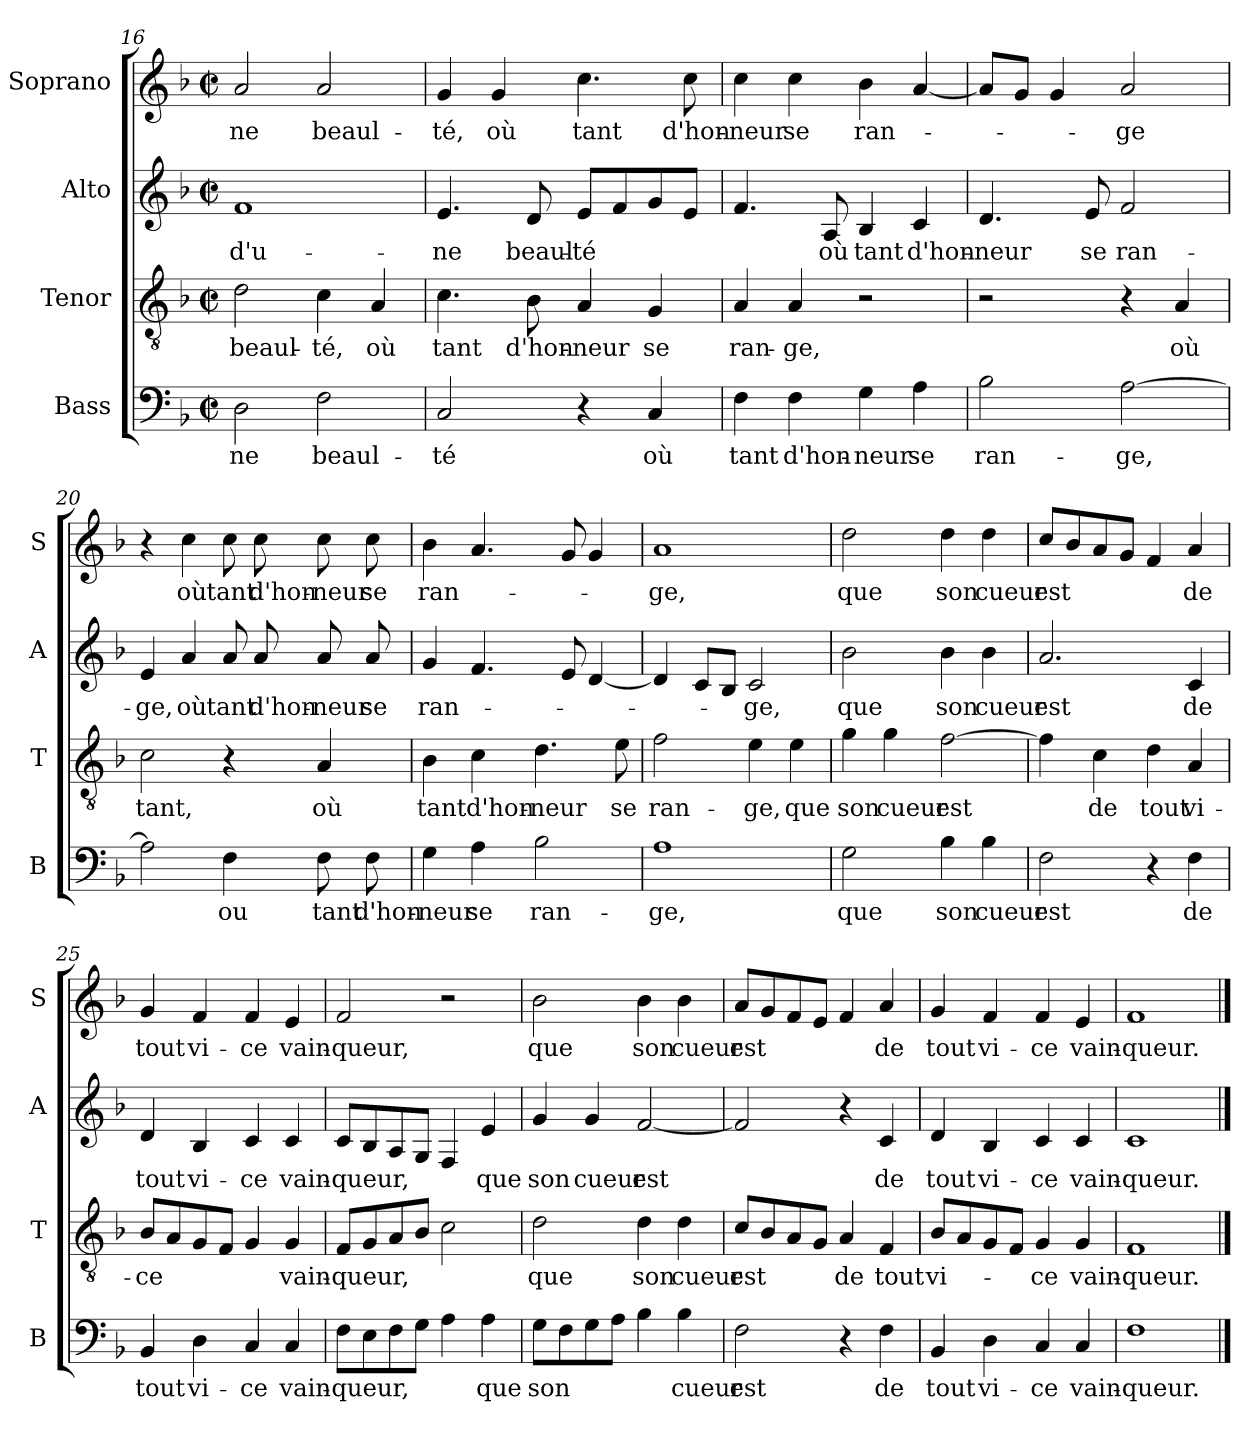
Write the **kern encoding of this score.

**kern	**text	**kern	**text	**kern	**text	**kern	**text
*part4	*part4	*part3	*part3	*part2	*part2	*part1	*part1
*staff4	*staff4	*staff3	*staff3	*staff2	*staff2	*staff1	*staff1
*I"Bass	*	*I"Tenor	*	*I"Alto	*	*I"Soprano	*
*I'B	*	*I'T	*	*I'A	*	*I'S	*
!!LO:LB:g=z
*clefF4	*	*clefGv2	*	*clefG2	*	*clefG2	*
*k[b-]	*	*k[b-]	*	*k[b-]	*	*k[b-]	*
*F:	*	*F:	*	*F:	*	*F:	*
*M2/2	*	*M2/2	*	*M2/2	*	*M2/2	*
*met(c|)	*	*met(c|)	*	*met(c|)	*	*met(c|)	*
=16	=16	=16	=16	=16	=16	=16	=16
!	!LO:LY:b	!	!LO:LY:b	!	!LO:LY:b	!	!LO:LY:b
2D\	-ne	2d\	beaul-	1f	d'u-	2a/	-ne
!	!LO:LY:b	!	!LO:LY:b	!	!	!	!LO:LY:b
2F\	beaul-	4c\	-té,	.	.	2a/	beaul-
!	!	!	!LO:LY:b	!	!	!	!
.	.	4A/	où	.	.	.	.
=17	=17	=17	=17	=17	=17	=17	=17
!	!LO:LY:b	!	!LO:LY:b	!	!LO:LY:b	!	!LO:LY:b
2C/	-té	4.c\	tant	4.e/	-ne	4g/	-té,
!	!	!	!	!	!	!	!LO:LY:b
.	.	.	.	.	.	4g/	où
!	!	!	!LO:LY:b	!	!LO:LY:b	!	!
.	.	8B-\	d'hon-	8d/	beaul-	.	.
!	!	!	!LO:LY:b	!	!LO:LY:b	!	!LO:LY:b
4r	.	4A/	-neur	8e/L	-té	4.cc\	tant
.	.	.	.	8f/	.	.	.
!	!LO:LY:b	!	!LO:LY:b	!	!	!	!
4C/	où	4G/	se	8g/	.	.	.
!	!	!	!	!	!	!	!LO:LY:b
.	.	.	.	8e/J	.	8cc\	d'hon-
=18	=18	=18	=18	=18	=18	=18	=18
!	!LO:LY:b	!	!LO:LY:b	!	!	!	!LO:LY:b
4F\	tant	4A/	ran-	4.f/	.	4cc\	-neur
!	!LO:LY:b	!	!LO:LY:b	!	!	!	!LO:LY:b
4F\	d'hon-	4A/	-ge,	.	.	4cc\	se
!	!	!	!	!	!LO:LY:b	!	!
.	.	.	.	8A/	où	.	.
!	!LO:LY:b	!	!	!	!LO:LY:b	!	!LO:LY:b
4G\	-neur	2r	.	4B-/	tant	4b-\	ran-
!	!LO:LY:b	!	!	!	!LO:LY:b	!	!
4A\	se	.	.	4c/	d'hon-	[4a/	.
=19	=19	=19	=19	=19	=19	=19	=19
!	!LO:LY:b	!	!	!	!LO:LY:b	!	!
2B-\	ran-	2r	.	4.d/	-neur	8a/L]	.
.	.	.	.	.	.	8g/J	.
.	.	.	.	.	.	4g/	.
!	!	!	!	!	!LO:LY:b	!	!
.	.	.	.	8e/	se	.	.
!	!LO:LY:b	!	!	!	!LO:LY:b	!	!LO:LY:b
[2A\	-ge,	4r	.	2f/	ran-	2a/	-ge
!	!	!	!LO:LY:b	!	!	!	!
.	.	4A/	où	.	.	.	.
=20	=20	=20	=20	=20	=20	=20	=20
!	!	!	!LO:LY:b	!	!LO:LY:b	!	!
2A\]	.	2c\	tant,	4e/	-ge,	4r	.
!	!	!	!	!	!LO:LY:b	!	!LO:LY:b
.	.	.	.	4a/	où	4cc\	où
!	!LO:LY:b	!	!	!	!LO:LY:b	!	!LO:LY:b
4F\	ou	4r	.	8a/	tant	8cc\	tant
!	!	!	!	!	!LO:LY:b	!	!LO:LY:b
.	.	.	.	8a/	d'hon-	8cc\	d'hon-
!	!LO:LY:b	!	!LO:LY:b	!	!LO:LY:b	!	!LO:LY:b
8F\	tant	4A/	où	8a/	-neur	8cc\	-neur
!	!LO:LY:b	!	!	!	!LO:LY:b	!	!LO:LY:b
8F\	d'hon-	.	.	8a/	se	8cc\	se
!!LO:LB:g=z
=21	=21	=21	=21	=21	=21	=21	=21
!	!LO:LY:b	!	!LO:LY:b	!	!LO:LY:b	!	!LO:LY:b
4G\	-neur	4B-\	tant	4g/	ran-	4b-\	ran-
!	!LO:LY:b	!	!LO:LY:b	!	!	!	!
4A\	se	4c\	d'hon-	4.f/	.	4.a/	.
!	!LO:LY:b	!	!LO:LY:b	!	!	!	!
2B-\	ran-	4.d\	-neur	.	.	.	.
.	.	.	.	8e/	.	8g/	.
.	.	.	.	[4d/	.	4g/	.
!	!	!	!LO:LY:b	!	!	!	!
.	.	8e\	se	.	.	.	.
=22	=22	=22	=22	=22	=22	=22	=22
!	!LO:LY:b	!	!LO:LY:b	!	!	!	!LO:LY:b
1A	-ge,	2f\	ran-	4d/]	.	1a	-ge,
.	.	.	.	8c/L	.	.	.
.	.	.	.	8B-/J	.	.	.
!	!	!	!LO:LY:b	!	!LO:LY:b	!	!
.	.	4e\	-ge,	2c/	-ge,	.	.
!	!	!	!LO:LY:b	!	!	!	!
.	.	4e\	que	.	.	.	.
=23	=23	=23	=23	=23	=23	=23	=23
!	!LO:LY:b	!	!LO:LY:b	!	!LO:LY:b	!	!LO:LY:b
2G\	que	4g\	son	2b-\	que	2dd\	que
!	!	!	!LO:LY:b	!	!	!	!
.	.	4g\	cueur	.	.	.	.
!	!LO:LY:b	!	!LO:LY:b	!	!LO:LY:b	!	!LO:LY:b
4B-\	son	[2f\	est	4b-\	son	4dd\	son
!	!LO:LY:b	!	!	!	!LO:LY:b	!	!LO:LY:b
4B-\	cueur	.	.	4b-\	cueur	4dd\	cueur
=24	=24	=24	=24	=24	=24	=24	=24
!	!LO:LY:b	!	!	!	!LO:LY:b	!	!LO:LY:b
2F\	est	4f\]	.	2.a/	est	8cc/L	est
.	.	.	.	.	.	8b-/	.
!	!	!	!LO:LY:b	!	!	!	!
.	.	4c\	de	.	.	8a/	.
.	.	.	.	.	.	8g/J	.
!	!	!	!LO:LY:b	!	!	!	!
4r	.	4d\	tout	.	.	4f/	.
!	!LO:LY:b	!	!LO:LY:b	!	!LO:LY:b	!	!LO:LY:b
4F\	de	4A/	vi-	4c/	de	4a/	de
=25	=25	=25	=25	=25	=25	=25	=25
!	!LO:LY:b	!	!LO:LY:b	!	!LO:LY:b	!	!LO:LY:b
4BB-/	tout	8B-/L	-ce	4d/	tout	4g/	tout
.	.	8A/	.	.	.	.	.
!	!LO:LY:b	!	!	!	!LO:LY:b	!	!LO:LY:b
4D\	vi-	8G/	.	4B-/	vi-	4f/	vi-
.	.	8F/J	.	.	.	.	.
!	!LO:LY:b	!	!	!	!LO:LY:b	!	!LO:LY:b
4C/	-ce	4G/	.	4c/	-ce	4f/	-ce
!	!LO:LY:b	!	!LO:LY:b	!	!LO:LY:b	!	!LO:LY:b
4C/	vain-	4G/	vain-	4c/	vain-	4e/	vain-
!!LO:PB:g=z
=26	=26	=26	=26	=26	=26	=26	=26
!	!LO:LY:b	!	!LO:LY:b	!	!LO:LY:b	!	!LO:LY:b
8F\L	-queur,	8F/L	-queur,	8c/L	-queur,	2f/	-queur,
8E\	.	8G/	.	8B-/	.	.	.
8F\	.	8A/	.	8A/	.	.	.
8G\J	.	8B-/J	.	8G/J	.	.	.
4A\	.	2c\	.	4F/	.	2r	.
!	!LO:LY:b	!	!	!	!LO:LY:b	!	!
4A\	que	.	.	4e/	que	.	.
=27	=27	=27	=27	=27	=27	=27	=27
!	!LO:LY:b	!	!LO:LY:b	!	!LO:LY:b	!	!LO:LY:b
8G\L	son	2d\	que	4g/	son	2b-\	que
8F\	.	.	.	.	.	.	.
!	!	!	!	!	!LO:LY:b	!	!
8G\	.	.	.	4g/	cueur	.	.
8A\J	.	.	.	.	.	.	.
!	!	!	!LO:LY:b	!	!LO:LY:b	!	!LO:LY:b
4B-\	.	4d\	son	[2f/	est	4b-\	son
!	!LO:LY:b	!	!LO:LY:b	!	!	!	!LO:LY:b
4B-\	cueur	4d\	cueur	.	.	4b-\	cueur
=28	=28	=28	=28	=28	=28	=28	=28
!	!LO:LY:b	!	!LO:LY:b	!	!	!	!LO:LY:b
2F\	est	8c/L	est	2f/]	.	8a/L	est
.	.	8B-/	.	.	.	8g/	.
.	.	8A/	.	.	.	8f/	.
.	.	8G/J	.	.	.	8e/J	.
!	!	!	!LO:LY:b	!	!	!	!
4r	.	4A/	de	4r	.	4f/	.
!	!LO:LY:b	!	!LO:LY:b	!	!LO:LY:b	!	!LO:LY:b
4F\	de	4F/	tout	4c/	de	4a/	de
=29	=29	=29	=29	=29	=29	=29	=29
!	!LO:LY:b	!	!LO:LY:b	!	!LO:LY:b	!	!LO:LY:b
4BB-/	tout	8B-/L	vi-	4d/	tout	4g/	tout
.	.	8A/	.	.	.	.	.
!	!LO:LY:b	!	!	!	!LO:LY:b	!	!LO:LY:b
4D\	vi-	8G/	.	4B-/	vi-	4f/	vi-
.	.	8F/J	.	.	.	.	.
!	!LO:LY:b	!	!LO:LY:b	!	!LO:LY:b	!	!LO:LY:b
4C/	-ce	4G/	-ce	4c/	-ce	4f/	-ce
!	!LO:LY:b	!	!LO:LY:b	!	!LO:LY:b	!	!LO:LY:b
4C/	vain-	4G/	vain-	4c/	vain-	4e/	vain-
=30	=30	=30	=30	=30	=30	=30	=30
!	!LO:LY:b	!	!LO:LY:b	!	!LO:LY:b	!	!LO:LY:b
1F	-queur.	1F	-queur.	1c	-queur.	1f	-queur.
==	==	==	==	==	==	==	==
*-	*-	*-	*-	*-	*-	*-	*-
